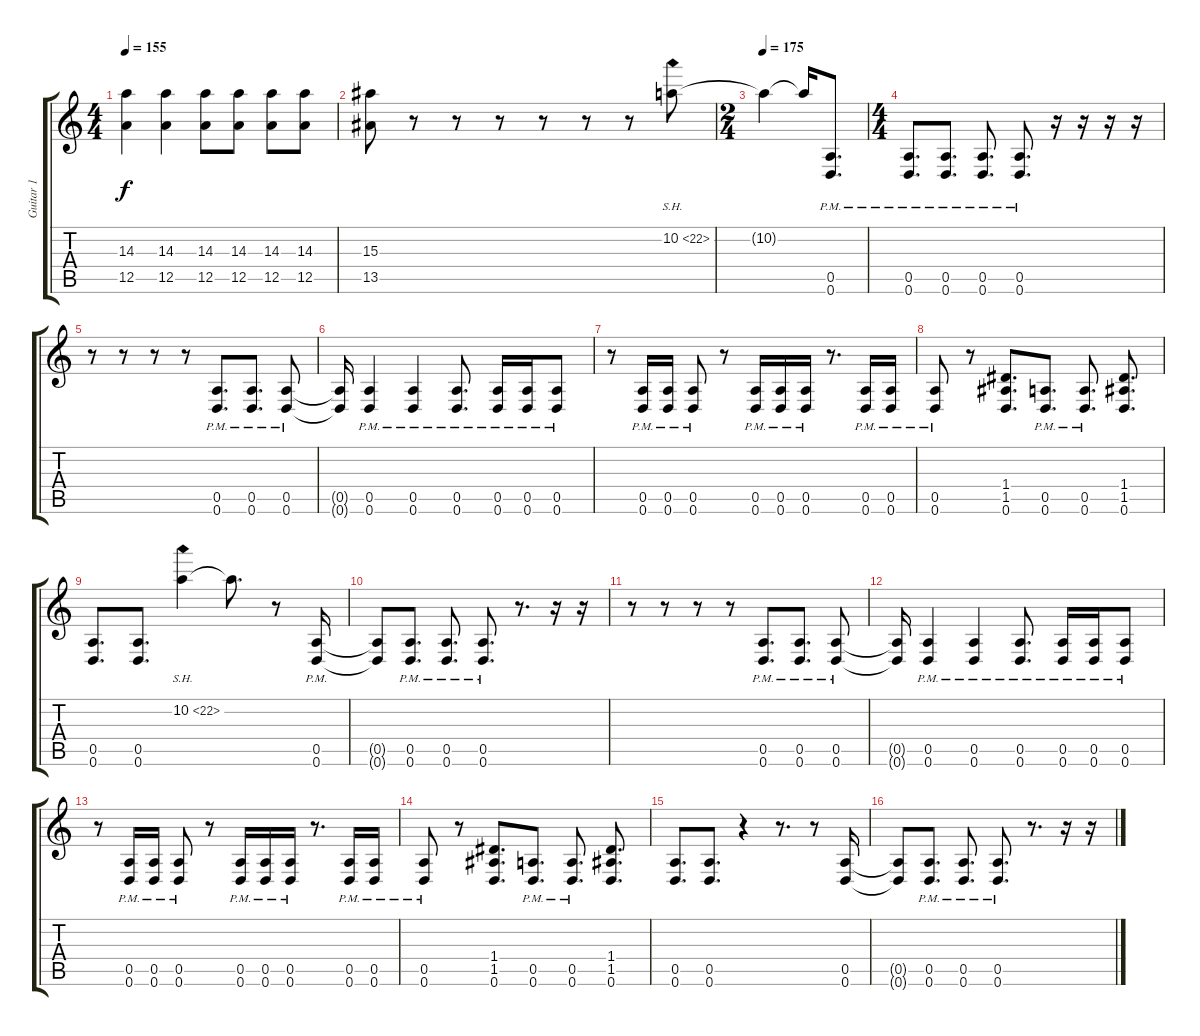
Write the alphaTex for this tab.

\track ("Guitar 1" "Guitar 1") {instrument distortionguitar}
\staff {score tabs}
\tuning (E4 B3 G3 D3 A2 D2) {hide}
\ts (4 4)
\tempo 155
\clef g2
\ks c
(14.3 12.5).4{dy f} (14.3 12.5).4 (14.3 12.5).8 (14.3 12.5).8 (14.3 12.5).8 (14.3 12.5).8 |
(15.3 13.5).8 r.8 r.8 r.8 r.8 r.8 r.8 10.2{sh 12}.8 |
\ts (2 4)
\tempo 175
10.2{t}.4 10.2{t}.16 (0.5{pm} 0.6{pm}).8{d} |
\ts (4 4)
(0.5{pm} 0.6{pm}).8{d} (0.5{pm} 0.6{pm}).8{d} (0.5{pm} 0.6{pm}).8{d} (0.5{pm} 0.6{pm}).8{d} r.16 r.16 r.16 r.16 |
r.8 r.8 r.8 r.8 (0.5{pm} 0.6{pm}).8{d} (0.5{pm} 0.6{pm}).8{d} (0.5{pm} 0.6{pm}).8 |
(0.5{t} 0.6{t}).16 (0.5{pm} 0.6{pm}).4 (0.5{pm} 0.6{pm}).4 (0.5{pm} 0.6{pm}).8{d} (0.5{pm} 0.6{pm}).16 (0.5{pm} 0.6{pm}).16 (0.5{pm} 0.6{pm}).8 |
r.8 (0.5{pm} 0.6{pm}).16 (0.5{pm} 0.6{pm}).16 (0.5{pm} 0.6{pm}).8 r.8 (0.5{pm} 0.6{pm}).16 (0.5{pm} 0.6{pm}).16 (0.5{pm} 0.6{pm}).16 r.8{d} (0.5{pm} 0.6{pm}).16 (0.5{pm} 0.6{pm}).16 |
(0.5{pm} 0.6{pm}).8 r.8 (1.4 1.5 0.6).8{d} (0.5{pm} 0.6{pm}).8{d} (0.5{pm} 0.6{pm}).8{d} (1.4 1.5 0.6).8{d} |
(0.5 0.6).8{d} (0.5 0.6).8{d} 10.2{sh 12}.4 10.2{t}.8{d} r.8 (0.5{pm} 0.6{pm}).16 |
(0.5{t} 0.6{t}).8 (0.5{pm} 0.6{pm}).8{d} (0.5{pm} 0.6{pm}).8{d} (0.5{pm} 0.6{pm}).8{d} r.8{d} r.16 r.16 |
r.8 r.8 r.8 r.8 (0.5{pm} 0.6{pm}).8{d} (0.5{pm} 0.6{pm}).8{d} (0.5{pm} 0.6{pm}).8 |
(0.5{t} 0.6{t}).16 (0.5{pm} 0.6{pm}).4 (0.5{pm} 0.6{pm}).4 (0.5{pm} 0.6{pm}).8{d} (0.5{pm} 0.6{pm}).16 (0.5{pm} 0.6{pm}).16 (0.5{pm} 0.6{pm}).8 |
r.8 (0.5{pm} 0.6{pm}).16 (0.5{pm} 0.6{pm}).16 (0.5{pm} 0.6{pm}).8 r.8 (0.5{pm} 0.6{pm}).16 (0.5{pm} 0.6{pm}).16 (0.5{pm} 0.6{pm}).16 r.8{d} (0.5{pm} 0.6{pm}).16 (0.5{pm} 0.6{pm}).16 |
(0.5{pm} 0.6{pm}).8 r.8 (1.4 1.5 0.6).8{d} (0.5{pm} 0.6{pm}).8{d} (0.5{pm} 0.6{pm}).8{d} (1.4 1.5 0.6).8{d} |
(0.5 0.6).8{d} (0.5 0.6).8{d} r.4 r.8{d} r.8 (0.5 0.6).16 |
(0.5{t} 0.6{t}).8 (0.5{pm} 0.6{pm}).8{d} (0.5{pm} 0.6{pm}).8{d} (0.5{pm} 0.6{pm}).8{d} r.8{d} r.16 r.16
